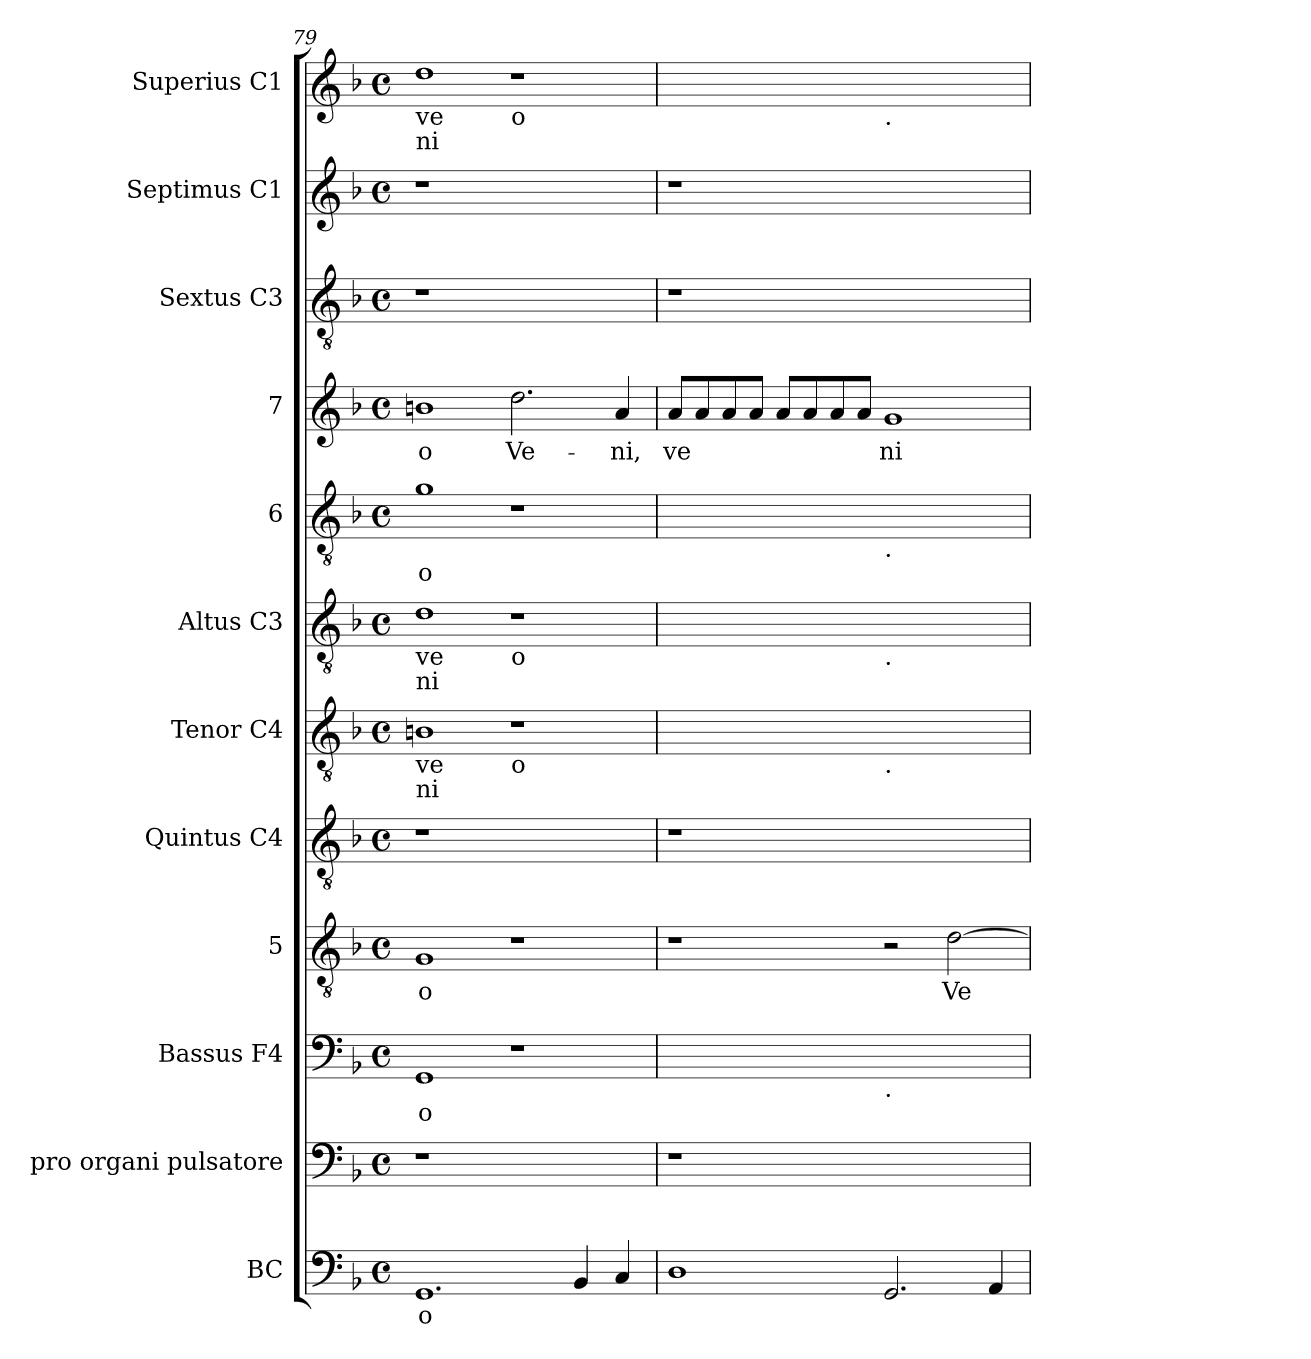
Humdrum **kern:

**kern	**text	**kern	**kern	**text	**kern	**text	**kern	**kern	**kern	**kern	**text	**kern	**text	**kern	**kern	**kern
*part12	*part12	*part11	*part10	*part10	*part9	*part9	*part8	*part7	*part6	*part5	*part5	*part4	*part4	*part3	*part2	*part1
*staff12	*staff12	*staff11	*staff10	*staff10	*staff9	*staff9	*staff8	*staff7	*staff6	*staff5	*staff5	*staff4	*staff4	*staff3	*staff2	*staff1
*I"BC	*	*I"pro organi  pulsatore	*I"Bassus  F4	*	*I"5	*	*I"Quintus  C4	*I"Tenor  C4	*I"Altus  C3	*I"6	*	*I"7	*	*I"Sextus  C3	*I"Septimus  C1	*I"Superius  C1
*I'BC	*	*	*I'B	*	*	*	*	*I'T	*I'A	*	*	*	*	*	*	*I'S
*clefF4	*	*clefF4	*clefF4	*	*clefGv2	*	*clefGv2	*clefGv2	*clefGv2	*clefGv2	*	*clefG2	*	*clefGv2	*clefG2	*clefG2
*k[b-]	*	*k[b-]	*k[b-]	*	*k[b-]	*	*k[b-]	*k[b-]	*k[b-]	*k[b-]	*	*k[b-]	*	*k[b-]	*k[b-]	*k[b-]
*F:	*	*F:	*F:	*	*F:	*	*F:	*F:	*F:	*F:	*	*F:	*	*F:	*F:	*F:
*M4/4	*	*M4/4	*M4/4	*	*M4/4	*	*M4/4	*M4/4	*M4/4	*M4/4	*	*M4/4	*	*M4/4	*M4/4	*M4/4
*met(c)	*	*met(c)	*met(c)	*	*met(c)	*	*met(c)	*met(c)	*met(c)	*met(c)	*	*met(c)	*	*met(c)	*met(c)	*met(c)
=79	=79	=79	=79	=79	=79	=79	=79	=79	=79	=79	=79	=79	=79	=79	=79	=79
!	!	!	!	!	!	!	!	!	!	!	!	!	!	!	!	!LO:TX:b:t=ve
!	!	!	!	!	!	!	!	!	!	!	!	!	!	!	!	!LO:TX:b:t=ni
!	!	!	!	!	!	!	!	!	!LO:TX:b:t=ve	!	!	!	!	!	!	!
!	!	!	!	!	!	!	!	!	!LO:TX:b:t=ni	!	!	!	!	!	!	!
!	!	!	!	!	!	!	!	!LO:TX:b:t=ve	!	!	!	!	!	!	!	!
!	!	!	!	!	!	!	!	!LO:TX:b:t=ni	!	!	!	!	!	!	!	!
!	!LO:LY:a:cj	!	!	!LO:LY:b:cj	!	!LO:LY:b:cj	!	!	!	!	!LO:LY:b:cj	!	!LO:LY:b:cj	!	!	!
1.GG	-o	1r	1GG	-o	1G	-o	1r	1Bn	1d	1g	-o	1bn	-o	1r	1r	1dd
!	!	!	!	!	!	!	!	!	!	!	!	!	!	!	!	!LO:TX:b:t=o
!	!	!	!	!	!	!	!	!	!LO:TX:b:t=o	!	!	!	!	!	!	!
!	!	!	!	!	!	!	!	!LO:TX:b:t=o	!	!	!	!	!	!	!	!
!	!	!	!	!	!	!	!	!	!	!	!	!	!LO:LY:b:cj	!	!	!
.	.	1ryy	1r	.	1r	.	1ryy	1r	1r	1r	.	2.dd\	Ve-	1ryy	1ryy	1r
!	!LO:LY:a:cj	!	!	!	!	!	!	!	!	!	!	!	!	!	!	!
4BB-/	.	.	.	.	.	.	.	.	.	.	.	.	.	.	.	.
!	!LO:LY:a:cj	!	!	!	!	!	!	!	!	!	!	!	!LO:LY:b:cj	!	!	!
4C/	.	.	.	.	.	.	.	.	.	.	.	4a/	-ni,	.	.	.
!!LO:PB:g=z
=80	=80	=80	=80	=80	=80	=80	=80	=80	=80	=80	=80	=80	=80	=80	=80	=80
!	!LO:LY:a:cj	!	!	!	!	!	!	!	!	!	!	!	!LO:LY:b:cj	!	!	!
1D	.	1r	1ryy	.	1r	.	1r	1ryy	1ryy	1ryy	.	8a/L	ve-	1r	1r	1ryy
!	!	!	!	!	!	!	!	!	!	!	!	!	!LO:LY:b:cj	!	!	!
.	.	.	.	.	.	.	.	.	.	.	.	8a/	--	.	.	.
!	!	!	!	!	!	!	!	!	!	!	!	!	!LO:LY:b:cj	!	!	!
.	.	.	.	.	.	.	.	.	.	.	.	8a/	--	.	.	.
!	!	!	!	!	!	!	!	!	!	!	!	!	!LO:LY:b:cj	!	!	!
.	.	.	.	.	.	.	.	.	.	.	.	8a/J	--	.	.	.
!	!	!	!	!	!	!	!	!	!	!	!	!	!LO:LY:b:cj	!	!	!
.	.	.	.	.	.	.	.	.	.	.	.	8a/L	--	.	.	.
!	!	!	!	!	!	!	!	!	!	!	!	!	!LO:LY:b:cj	!	!	!
.	.	.	.	.	.	.	.	.	.	.	.	8a/	--	.	.	.
!	!	!	!	!	!	!	!	!	!	!	!	!	!LO:LY:b:cj	!	!	!
.	.	.	.	.	.	.	.	.	.	.	.	8a/	--	.	.	.
!	!	!	!	!	!	!	!	!	!	!	!	!	!LO:LY:b:cj	!	!	!
.	.	.	.	.	.	.	.	.	.	.	.	8a/J	--	.	.	.
!	!	!	!	!	!	!	!	!	!	!	!	!	!	!	!	!LO:TX:b:t=.
!	!	!	!	!	!	!	!	!	!	!LO:TX:b:t=.	!	!	!	!	!	!
!	!	!	!	!	!	!	!	!	!LO:TX:b:t=.	!	!	!	!	!	!	!
!	!	!	!	!	!	!	!	!LO:TX:b:t=.	!	!	!	!	!	!	!	!
!	!	!	!LO:TX:b:t=.	!	!	!	!	!	!	!	!	!	!	!	!	!
!	!LO:LY:a:cj	!	!	!	!	!	!	!	!	!	!	!	!LO:LY:b:cj	!	!	!
2.GG/	.	1ryy	1ryy	.	2r	.	1ryy	1ryy	1ryy	1ryy	.	1g	-ni	1ryy	1ryy	1ryy
!	!	!	!	!	!	!LO:LY:b:cj	!	!	!	!	!	!	!	!	!	!
.	.	.	.	.	[>2d\	Ve-	.	.	.	.	.	.	.	.	.	.
!	!LO:LY:a:cj	!	!	!	!	!	!	!	!	!	!	!	!	!	!	!
4AA/	.	.	.	.	.	.	.	.	.	.	.	.	.	.	.	.
=	=	=	=	=	=	=	=	=	=	=	=	=	=	=	=	=
*-	*-	*-	*-	*-	*-	*-	*-	*-	*-	*-	*-	*-	*-	*-	*-	*-
